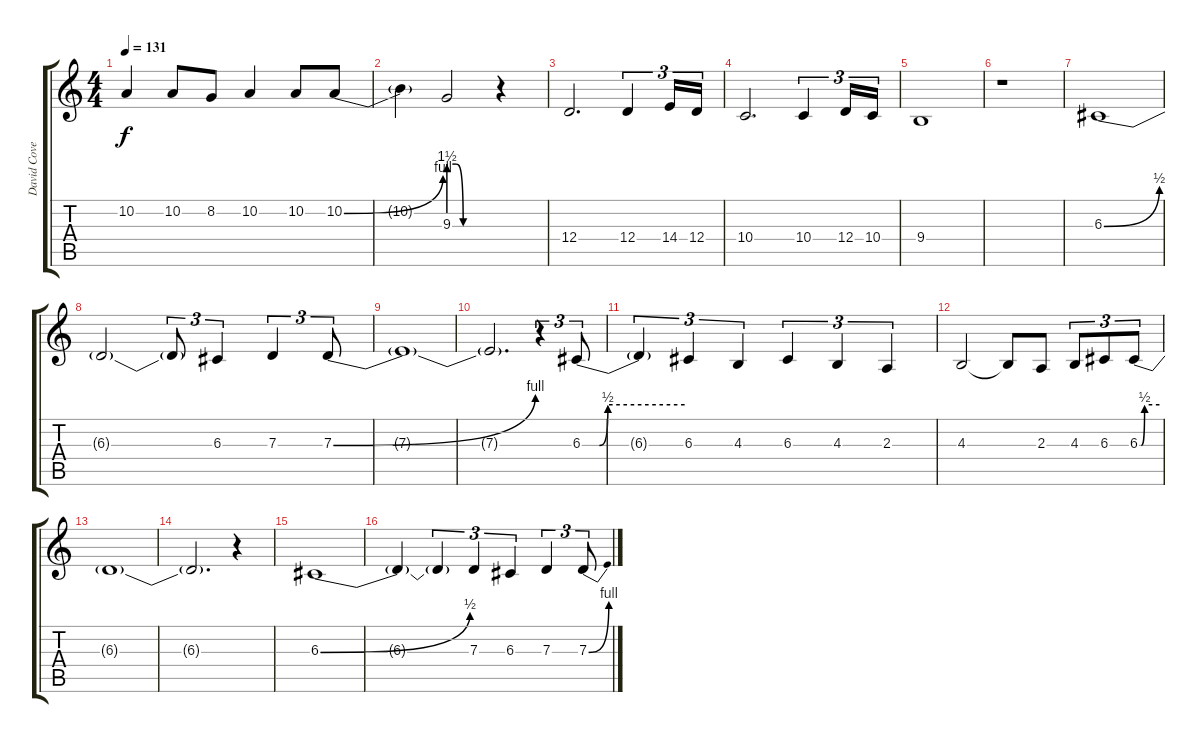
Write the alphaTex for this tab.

\track ("David Coverdale" "David Cove") {instrument lead2sawtooth}
\staff {score tabs}
\tuning (E4 B3 G3 D3 A2 E2) {hide}
\ts (4 4)
\tempo 131
\clef g2
\ks c
10.2.4{dy f} 10.2.8 8.2.8 10.2.4 10.2.8 10.2{be (bend 0 0 60 4)}.8 |
10.2{t}.4 9.3{be (custom 0 6 10 6 20 0 60 0)}.2 r.4 |
12.4.2{d} 12.4.4{tu (3 2)} 14.4.16{tu (3 2)} 12.4.16{tu (3 2)} |
10.4.2{d} 10.4.4{tu (3 2)} 12.4.16{tu (3 2)} 10.4.16{tu (3 2)} |
9.4.1 |
r.1 |
6.3{be (bend 0 0 60 2)}.1 |
6.3{t}.2 6.3{t}.8{tu (3 2)} 6.3.4{tu (3 2)} 7.3.4{tu (3 2)} 7.3{be (bend 0 0 60 4)}.8{tu (3 2)} |
7.3{t}.1 |
7.3{t}.2{d} r.4{tu (3 2)} 6.3{be (custom 0 0 10 0 15 2 60 2)}.8{tu (3 2)} |
6.3{t}.4{tu (3 2)} 6.3.4{tu (3 2)} 4.3.4{tu (3 2)} 6.3.4{tu (3 2)} 4.3.4{tu (3 2)} 2.3.4{tu (3 2)} |
4.3.2 4.3{t}.8 2.3.8 4.3.8{tu (3 2)} 6.3.8{tu (3 2)} 6.3{be (custom 0 0 5 0 15 2 60 2)}.8{tu (3 2)} |
6.3{t}.1 |
6.3{t}.2{d} r.4 |
6.3{be (bend 0 0 60 2)}.1 |
6.3{t}.4 6.3{t}.4{tu (3 2)} 7.3.4{tu (3 2)} 6.3.4{tu (3 2)} 7.3.4{tu (3 2)} 7.3{be (bend 0 0 60 4)}.8{tu (3 2)}
